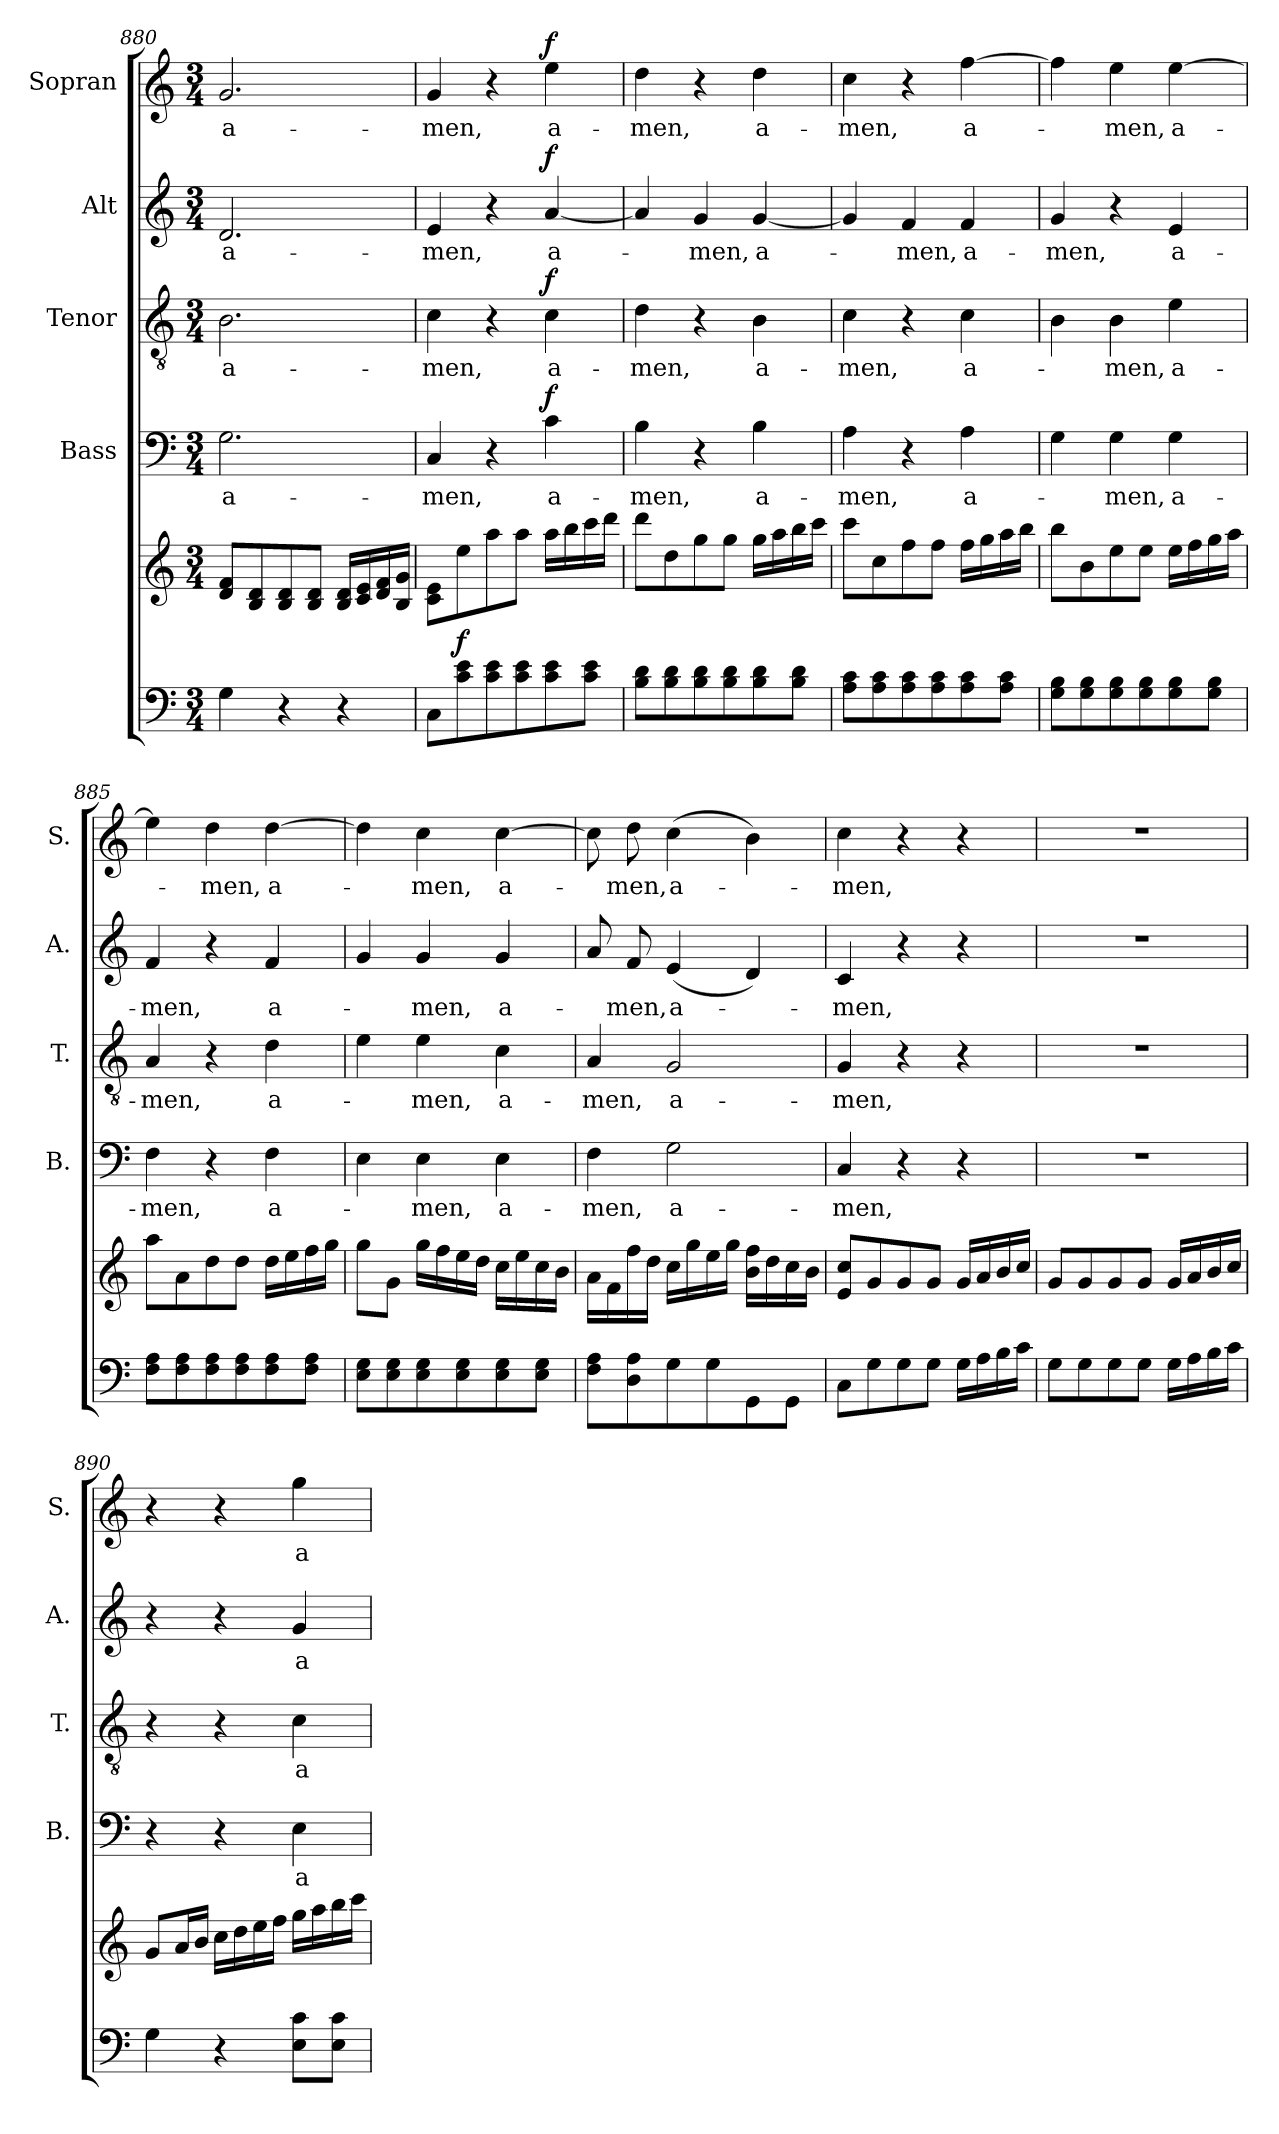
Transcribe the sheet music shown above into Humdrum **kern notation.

**kern	**kern	**dynam	**kern	**text	**dynam	**kern	**text	**dynam	**kern	**text	**dynam	**kern	**text	**dynam
*part5	*part5	*part5	*part4	*part4	*part4	*part3	*part3	*part3	*part2	*part2	*part2	*part1	*part1	*part1
*staff6	*staff5	*staff5/6	*staff4	*staff4	*staff4	*staff3	*staff3	*staff3	*staff2	*staff2	*staff2	*staff1	*staff1	*staff1
*	*	*	*I"Bass	*	*	*I"Tenor	*	*	*I"Alt	*	*	*I"Sopran	*	*
*	*	*	*I'B.	*	*	*I'T.	*	*	*I'A.	*	*	*I'S.	*	*
*clefF4	*clefG2	*	*clefF4	*	*	*clefGv2	*	*	*clefG2	*	*	*clefG2	*	*
*k[]	*k[]	*	*k[]	*	*	*k[]	*	*	*k[]	*	*	*k[]	*	*
*C:	*C:	*	*C:	*	*	*C:	*	*	*C:	*	*	*C:	*	*
*M3/4	*M3/4	*	*M3/4	*	*	*M3/4	*	*	*M3/4	*	*	*M3/4	*	*
=880	=880	=880	=880	=880	=880	=880	=880	=880	=880	=880	=880	=880	=880	=880
!	!	!	!	!LO:LY:b	!	!	!LO:LY:b	!	!	!LO:LY:b	!	!	!LO:LY:b	!
4G\	8d/ 8f/L	.	2.G\	a-	.	2.B\	a-	.	2.d/	a-	.	2.g/	a-	.
.	8B/ 8d/	.	.	.	.	.	.	.	.	.	.	.	.	.
4r	8B/ 8d/	.	.	.	.	.	.	.	.	.	.	.	.	.
.	8B/ 8d/J	.	.	.	.	.	.	.	.	.	.	.	.	.
4r	16B/ 16d/LL	.	.	.	.	.	.	.	.	.	.	.	.	.
.	16c/ 16e/	.	.	.	.	.	.	.	.	.	.	.	.	.
.	16d/ 16f/	.	.	.	.	.	.	.	.	.	.	.	.	.
.	16B/ 16g/JJ	.	.	.	.	.	.	.	.	.	.	.	.	.
!!LO:LB:g=z
=881	=881	=881	=881	=881	=881	=881	=881	=881	=881	=881	=881	=881	=881	=881
!	!	!	!	!LO:LY:b	!	!	!LO:LY:b	!	!	!LO:LY:b	!	!	!LO:LY:b	!
8C\L	8c\ 8e\L	.	4C/	-men,	.	4c\	-men,	.	4e/	-men,	.	4g/	-men,	.
!	!	!LO:DY:a=2	!	!	!	!	!	!	!	!	!	!	!	!
8c\ 8e\	8ee\	f	.	.	.	.	.	.	.	.	.	.	.	.
8c\ 8e\	8aa\	.	4r	.	.	4r	.	.	4r	.	.	4r	.	.
8c\ 8e\	8aa\J	.	.	.	.	.	.	.	.	.	.	.	.	.
!	!	!	!	!LO:LY:b	!LO:DY:a	!	!LO:LY:b	!LO:DY:a	!	!LO:LY:b	!LO:DY:a	!	!LO:LY:b	!LO:DY:a
8c\ 8e\	16aa\LL	.	4c\	a-	f	4c\	a-	f	[4a/	a-	f	4ee\	a-	f
.	16bb\	.	.	.	.	.	.	.	.	.	.	.	.	.
8c\ 8e\J	16ccc\	.	.	.	.	.	.	.	.	.	.	.	.	.
.	16ddd\JJ	.	.	.	.	.	.	.	.	.	.	.	.	.
=882	=882	=882	=882	=882	=882	=882	=882	=882	=882	=882	=882	=882	=882	=882
!	!	!	!	!LO:LY:b	!	!	!LO:LY:b	!	!	!	!	!	!LO:LY:b	!
8B\ 8d\L	8ddd\L	.	4B\	-men,	.	4d\	-men,	.	4a/]	.	.	4dd\	-men,	.
8B\ 8d\	8dd\	.	.	.	.	.	.	.	.	.	.	.	.	.
!	!	!	!	!	!	!	!	!	!	!LO:LY:b	!	!	!	!
8B\ 8d\	8gg\	.	4r	.	.	4r	.	.	4g/	-men,	.	4r	.	.
8B\ 8d\	8gg\J	.	.	.	.	.	.	.	.	.	.	.	.	.
!	!	!	!	!LO:LY:b	!	!	!LO:LY:b	!	!	!LO:LY:b	!	!	!LO:LY:b	!
8B\ 8d\	16gg\LL	.	4B\	a-	.	4B\	a-	.	[4g/	a-	.	4dd\	a-	.
.	16aa\	.	.	.	.	.	.	.	.	.	.	.	.	.
8B\ 8d\J	16bb\	.	.	.	.	.	.	.	.	.	.	.	.	.
.	16ccc\JJ	.	.	.	.	.	.	.	.	.	.	.	.	.
=883	=883	=883	=883	=883	=883	=883	=883	=883	=883	=883	=883	=883	=883	=883
!	!	!	!	!LO:LY:b	!	!	!LO:LY:b	!	!	!	!	!	!LO:LY:b	!
8A\ 8c\L	8ccc\L	.	4A\	-men,	.	4c\	-men,	.	4g/]	.	.	4cc\	-men,	.
8A\ 8c\	8cc\	.	.	.	.	.	.	.	.	.	.	.	.	.
!	!	!	!	!	!	!	!	!	!	!LO:LY:b	!	!	!	!
8A\ 8c\	8ff\	.	4r	.	.	4r	.	.	4f/	-men,	.	4r	.	.
8A\ 8c\	8ff\J	.	.	.	.	.	.	.	.	.	.	.	.	.
!	!	!	!	!LO:LY:b	!	!	!LO:LY:b	!	!	!LO:LY:b	!	!	!LO:LY:b	!
8A\ 8c\	16ff\LL	.	4A\	a-	.	4c\	a-	.	4f/	a-	.	[4ff\	a-	.
.	16gg\	.	.	.	.	.	.	.	.	.	.	.	.	.
8A\ 8c\J	16aa\	.	.	.	.	.	.	.	.	.	.	.	.	.
.	16bb\JJ	.	.	.	.	.	.	.	.	.	.	.	.	.
=884	=884	=884	=884	=884	=884	=884	=884	=884	=884	=884	=884	=884	=884	=884
!	!	!	!	!	!	!	!	!	!	!LO:LY:b	!	!	!	!
8G\ 8B\L	8bb\L	.	4G\	.	.	4B\	.	.	4g/	-men,	.	4ff\]	.	.
8G\ 8B\	8b\	.	.	.	.	.	.	.	.	.	.	.	.	.
!	!	!	!	!LO:LY:b	!	!	!LO:LY:b	!	!	!	!	!	!LO:LY:b	!
8G\ 8B\	8ee\	.	4G\	-men,	.	4B\	-men,	.	4r	.	.	4ee\	-men,	.
8G\ 8B\	8ee\J	.	.	.	.	.	.	.	.	.	.	.	.	.
!	!	!	!	!LO:LY:b	!	!	!LO:LY:b	!	!	!LO:LY:b	!	!	!LO:LY:b	!
8G\ 8B\	16ee\LL	.	4G\	a-	.	4e\	a-	.	4e/	a-	.	[4ee\	a-	.
.	16ff\	.	.	.	.	.	.	.	.	.	.	.	.	.
8G\ 8B\J	16gg\	.	.	.	.	.	.	.	.	.	.	.	.	.
.	16aa\JJ	.	.	.	.	.	.	.	.	.	.	.	.	.
=885	=885	=885	=885	=885	=885	=885	=885	=885	=885	=885	=885	=885	=885	=885
!	!	!	!	!LO:LY:b	!	!	!LO:LY:b	!	!	!LO:LY:b	!	!	!	!
8F\ 8A\L	8aa\L	.	4F\	-men,	.	4A/	-men,	.	4f/	-men,	.	4ee\]	.	.
8F\ 8A\	8a\	.	.	.	.	.	.	.	.	.	.	.	.	.
!	!	!	!	!	!	!	!	!	!	!	!	!	!LO:LY:b	!
8F\ 8A\	8dd\	.	4r	.	.	4r	.	.	4r	.	.	4dd\	-men,	.
8F\ 8A\	8dd\J	.	.	.	.	.	.	.	.	.	.	.	.	.
!	!	!	!	!LO:LY:b	!	!	!LO:LY:b	!	!	!LO:LY:b	!	!	!LO:LY:b	!
8F\ 8A\	16dd\LL	.	4F\	a-	.	4d\	a-	.	4f/	a-	.	[4dd\	a-	.
.	16ee\	.	.	.	.	.	.	.	.	.	.	.	.	.
8F\ 8A\J	16ff\	.	.	.	.	.	.	.	.	.	.	.	.	.
.	16gg\JJ	.	.	.	.	.	.	.	.	.	.	.	.	.
!!LO:PB:g=z
=886	=886	=886	=886	=886	=886	=886	=886	=886	=886	=886	=886	=886	=886	=886
8E\ 8G\L	8gg\L	.	4E\	.	.	4e\	.	.	4g/	.	.	4dd\]	.	.
8E\ 8G\	8g\J	.	.	.	.	.	.	.	.	.	.	.	.	.
!	!	!	!	!LO:LY:b	!	!	!LO:LY:b	!	!	!LO:LY:b	!	!	!LO:LY:b	!
8E\ 8G\	16gg\LL	.	4E\	-men,	.	4e\	-men,	.	4g/	-men,	.	4cc\	-men,	.
.	16ff\	.	.	.	.	.	.	.	.	.	.	.	.	.
8E\ 8G\	16ee\	.	.	.	.	.	.	.	.	.	.	.	.	.
.	16dd\JJ	.	.	.	.	.	.	.	.	.	.	.	.	.
!	!	!	!	!LO:LY:b	!	!	!LO:LY:b	!	!	!LO:LY:b	!	!	!LO:LY:b	!
8E\ 8G\	16cc\LL	.	4E\	a-	.	4c\	a-	.	4g/	a-	.	[4cc\	a-	.
.	16ee\	.	.	.	.	.	.	.	.	.	.	.	.	.
8E\ 8G\J	16cc\	.	.	.	.	.	.	.	.	.	.	.	.	.
.	16b\JJ	.	.	.	.	.	.	.	.	.	.	.	.	.
=887	=887	=887	=887	=887	=887	=887	=887	=887	=887	=887	=887	=887	=887	=887
!	!	!	!	!LO:LY:b	!	!	!LO:LY:b	!	!	!	!	!	!	!
8F\ 8A\L	16a\LL	.	4F\	-men,	.	4A/	-men,	.	8a/	.	.	8cc\]	.	.
.	16f\	.	.	.	.	.	.	.	.	.	.	.	.	.
!	!	!	!	!	!	!	!	!	!	!LO:LY:b	!	!	!LO:LY:b	!
8D\ 8A\	16ff\	.	.	.	.	.	.	.	8f/	-men,	.	8dd\	-men,	.
.	16dd\JJ	.	.	.	.	.	.	.	.	.	.	.	.	.
!	!	!	!	!LO:LY:b	!	!	!LO:LY:b	!	!	!LO:LY:b	!	!	!LO:LY:b	!
8G\	16cc\LL	.	2G\	a-	.	2G/	a-	.	(<4e/	a-	.	(>4cc\	a-	.
.	16gg\	.	.	.	.	.	.	.	.	.	.	.	.	.
8G\	16ee\	.	.	.	.	.	.	.	.	.	.	.	.	.
.	16gg\JJ	.	.	.	.	.	.	.	.	.	.	.	.	.
8GG\	16b\ 16ff\LL	.	.	.	.	.	.	.	4d/)	.	.	4b\)	.	.
.	16dd\	.	.	.	.	.	.	.	.	.	.	.	.	.
8GG\J	16cc\	.	.	.	.	.	.	.	.	.	.	.	.	.
.	16b\JJ	.	.	.	.	.	.	.	.	.	.	.	.	.
=888	=888	=888	=888	=888	=888	=888	=888	=888	=888	=888	=888	=888	=888	=888
!	!	!	!	!LO:LY:b	!	!	!LO:LY:b	!	!	!LO:LY:b	!	!	!LO:LY:b	!
8C\L	8e/ 8cc/L	.	4C/	-men,	.	4G/	-men,	.	4c/	-men,	.	4cc\	-men,	.
8G\	8g/	.	.	.	.	.	.	.	.	.	.	.	.	.
8G\	8g/	.	4r	.	.	4r	.	.	4r	.	.	4r	.	.
8G\J	8g/J	.	.	.	.	.	.	.	.	.	.	.	.	.
16G\LL	16g/LL	.	4r	.	.	4r	.	.	4r	.	.	4r	.	.
16A\	16a/	.	.	.	.	.	.	.	.	.	.	.	.	.
16B\	16b/	.	.	.	.	.	.	.	.	.	.	.	.	.
16c\JJ	16cc/JJ	.	.	.	.	.	.	.	.	.	.	.	.	.
=889	=889	=889	=889	=889	=889	=889	=889	=889	=889	=889	=889	=889	=889	=889
8G\L	8g/L	.	2.r	.	.	2.r	.	.	2.r	.	.	2.r	.	.
8G\	8g/	.	.	.	.	.	.	.	.	.	.	.	.	.
8G\	8g/	.	.	.	.	.	.	.	.	.	.	.	.	.
8G\J	8g/J	.	.	.	.	.	.	.	.	.	.	.	.	.
16G\LL	16g/LL	.	.	.	.	.	.	.	.	.	.	.	.	.
16A\	16a/	.	.	.	.	.	.	.	.	.	.	.	.	.
16B\	16b/	.	.	.	.	.	.	.	.	.	.	.	.	.
16c\JJ	16cc/JJ	.	.	.	.	.	.	.	.	.	.	.	.	.
=890	=890	=890	=890	=890	=890	=890	=890	=890	=890	=890	=890	=890	=890	=890
4G\	8g/L	.	4r	.	.	4r	.	.	4r	.	.	4r	.	.
.	16a/L	.	.	.	.	.	.	.	.	.	.	.	.	.
.	16b/JJ	.	.	.	.	.	.	.	.	.	.	.	.	.
4r	16cc\LL	.	4r	.	.	4r	.	.	4r	.	.	4r	.	.
.	16dd\	.	.	.	.	.	.	.	.	.	.	.	.	.
.	16ee\	.	.	.	.	.	.	.	.	.	.	.	.	.
.	16ff\JJ	.	.	.	.	.	.	.	.	.	.	.	.	.
!	!	!	!	!LO:LY:b	!	!	!LO:LY:b	!	!	!LO:LY:b	!	!	!LO:LY:b	!
8E\ 8c\L	16gg\LL	.	4E\	a-	.	4c\	a-	.	4g/	a-	.	4gg\	a-	.
.	16aa\	.	.	.	.	.	.	.	.	.	.	.	.	.
8E\ 8c\J	16bb\	.	.	.	.	.	.	.	.	.	.	.	.	.
.	16ccc\JJ	.	.	.	.	.	.	.	.	.	.	.	.	.
=	=	=	=	=	=	=	=	=	=	=	=	=	=	=
*-	*-	*-	*-	*-	*-	*-	*-	*-	*-	*-	*-	*-	*-	*-
